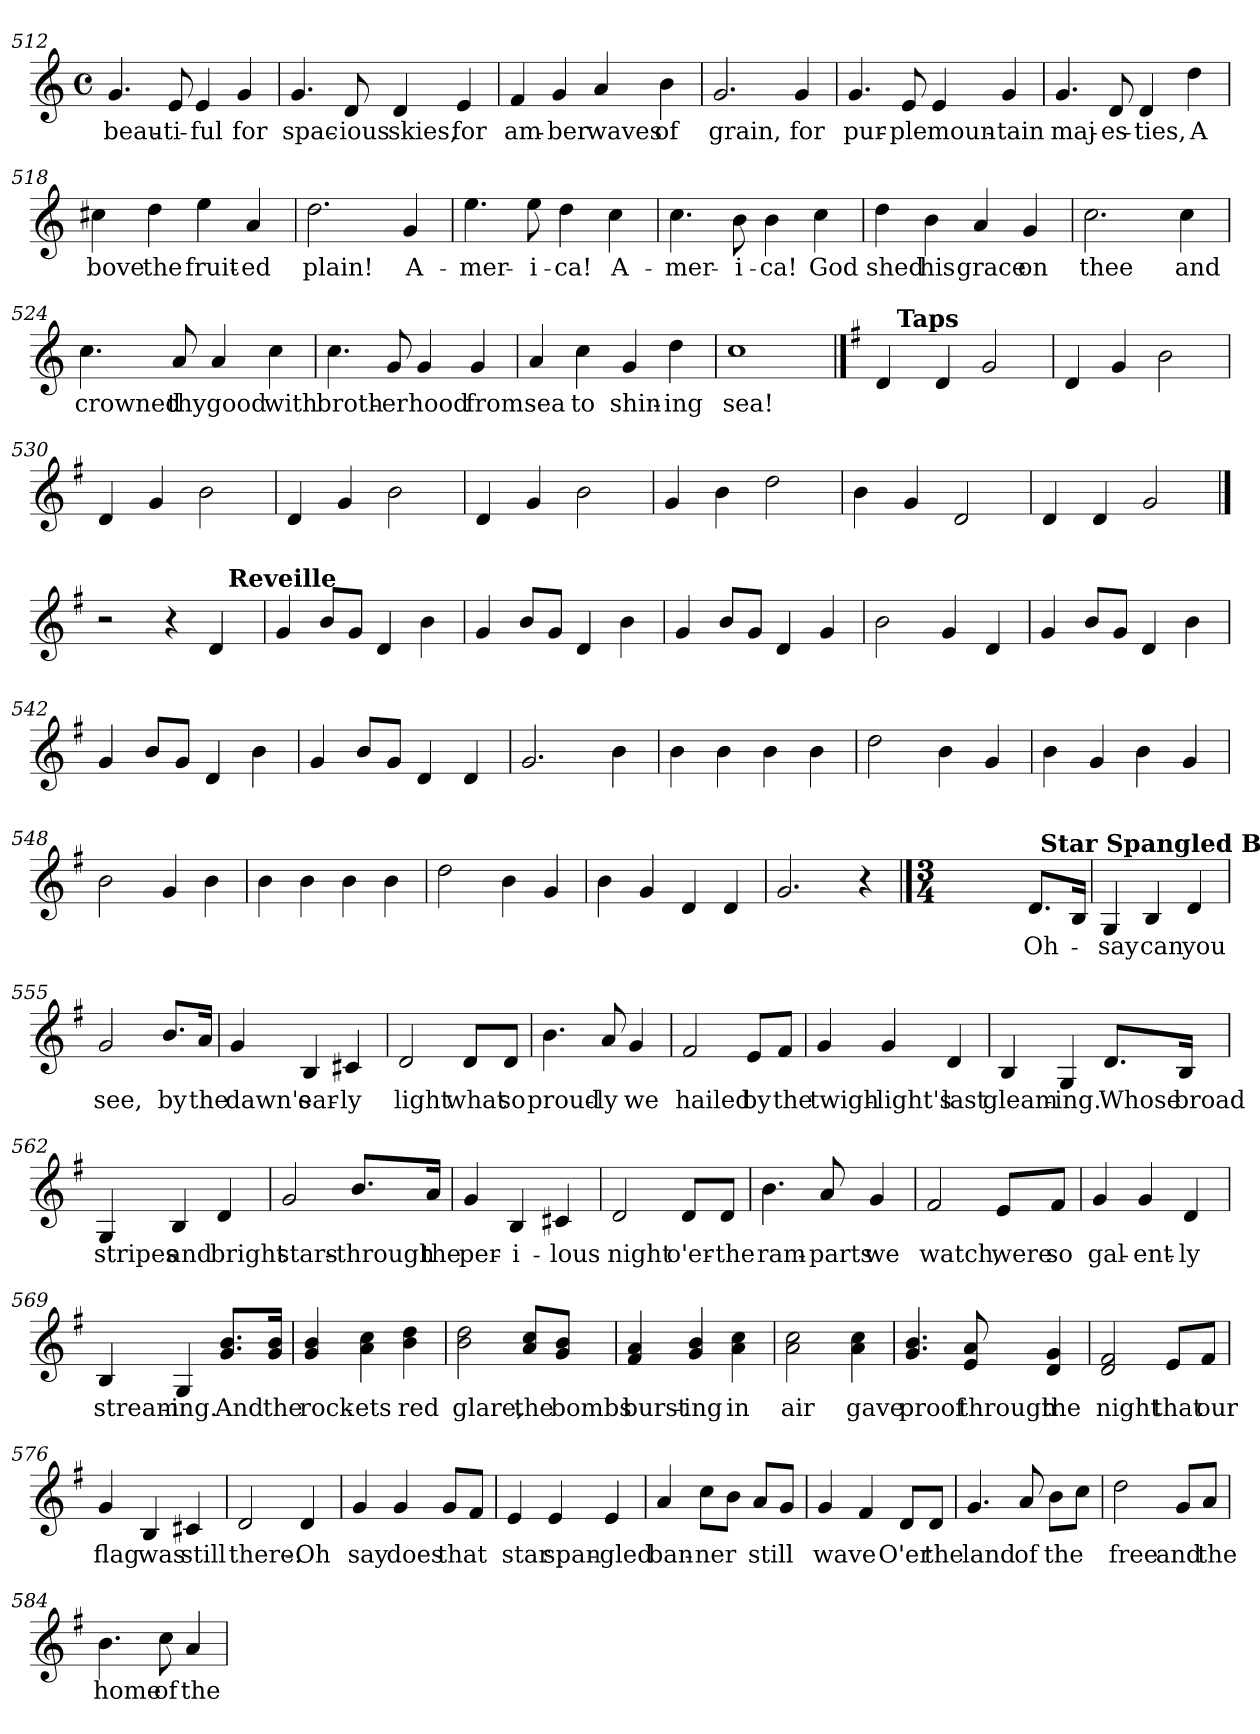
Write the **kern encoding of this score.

**kern	**text
*part1	*part1
*staff1	*staff1
*clefG2	*
*k[]	*
*C:	*
*M4/4	*
*met(c)	*
=512	=512
!	!LO:LY:b
4.g/	beau-
!	!LO:LY:b
8e/	-ti-
!	!LO:LY:b
4e/	-ful
!	!LO:LY:b
4g/	for
=513	=513
!	!LO:LY:b
4.g/	spac-
!	!LO:LY:b
8d/	-ious
!	!LO:LY:b
4d/	skies,
!	!LO:LY:b
4e/	for
=514	=514
!	!LO:LY:b
4f/	am-
!	!LO:LY:b
4g/	-ber
!	!LO:LY:b
4a/	waves
!	!LO:LY:b
4b\	of
=515	=515
!	!LO:LY:b
2.g/	grain,
!	!LO:LY:b
4g/	for
!!LO:LB:g=z
=516	=516
!	!LO:LY:b
4.g/	pur-
!	!LO:LY:b
8e/	-ple
!	!LO:LY:b
4e/	moun-
!	!LO:LY:b
4g/	-tain
=517	=517
!	!LO:LY:b
4.g/	maj-
!	!LO:LY:b
8d/	-es-
!	!LO:LY:b
4d/	-ties,
!	!LO:LY:b
4dd\	A
=518	=518
!	!LO:LY:b
4cc#X\	bove
!	!LO:LY:b
4dd\	the
!	!LO:LY:b
4ee\	fruit-
!	!LO:LY:b
4a/	-ed
=519	=519
!	!LO:LY:b
2.dd\	plain!
!	!LO:LY:b
4g/	A-
!!LO:LB:g=z
=520	=520
!	!LO:LY:b
4.ee\	-mer-
!	!LO:LY:b
8ee\	-i-
!	!LO:LY:b
4dd\	-ca!
!	!LO:LY:b
4cc\	A-
=521	=521
!	!LO:LY:b
4.cc\	-mer-
!	!LO:LY:b
8b\	-i-
!	!LO:LY:b
4b\	-ca!
!	!LO:LY:b
4cc\	God
=522	=522
!	!LO:LY:b
4dd\	shed
!	!LO:LY:b
4b\	his
!	!LO:LY:b
4a/	grace
!	!LO:LY:b
4g/	on
=523	=523
!	!LO:LY:b
2.cc\	thee
!	!LO:LY:b
4cc\	and
!!LO:LB:g=z
=524	=524
!	!LO:LY:b
4.cc\	crowned
!	!LO:LY:b
8a/	thy
!	!LO:LY:b
4a/	good
!	!LO:LY:b
4cc\	with
=525	=525
!	!LO:LY:b
4.cc\	broth-
!	!LO:LY:b
8g/	-er
!	!LO:LY:b
4g/	hood
!	!LO:LY:b
4g/	from
=526	=526
!	!LO:LY:b
4a/	sea
!	!LO:LY:b
4cc\	to
!	!LO:LY:b
4g/	shin-
!	!LO:LY:b
4dd\	-ing
=527	=527
!	!LO:LY:b
1cc	sea!
!!LO:LB:g=z
==528	==528
*k[f#]	*
*G:	*
*^	*
4d/	16ryy	.
!	!LO:TX:a:B:t=Taps	!
.	2...ryy	.
4d/	.	.
2g/	.	.
*v	*v	*
=529	=529
4d/	.
4g/	.
2b\	.
=530	=530
4d/	.
4g/	.
2b\	.
=531	=531
4d/	.
4g/	.
2b\	.
=532	=532
4d/	.
4g/	.
2b\	.
=533	=533
4g/	.
4b\	.
2dd\	.
=534	=534
4b\	.
4g/	.
2d/	.
=535	=535
4d/	.
4d/	.
2g/	.
!!LO:LB:g=z
==536	==536
*^	*
2r	2ryy	.
4r	4ryy	.
4d/	16ryy	.
!	!LO:TX:a:B:t=Reveille	!
.	8.ryy	.
*v	*v	*
=537	=537
4g/	.
8b/L	.
8g/J	.
4d/	.
4b\	.
=538	=538
4g/	.
8b/L	.
8g/J	.
4d/	.
4b\	.
=539	=539
4g/	.
8b/L	.
8g/J	.
4d/	.
4g/	.
=540	=540
2b\	.
4g/	.
4d/	.
=541	=541
4g/	.
8b/L	.
8g/J	.
4d/	.
4b\	.
=542	=542
4g/	.
8b/L	.
8g/J	.
4d/	.
4b\	.
=543	=543
4g/	.
8b/L	.
8g/J	.
4d/	.
4d/	.
!!LO:LB:g=z
=544	=544
2.g/	.
4b\	.
=545	=545
4b\	.
4b\	.
4b\	.
4b\	.
=546	=546
2dd\	.
4b\	.
4g/	.
=547	=547
4b\	.
4g/	.
4b\	.
4g/	.
=548	=548
2b\	.
4g/	.
4b\	.
=549	=549
4b\	.
4b\	.
4b\	.
4b\	.
=550	=550
2dd\	.
4b\	.
4g/	.
=551	=551
4b\	.
4g/	.
4d/	.
4d/	.
=552	=552
2.g/	.
4r	.
!!LO:PB:g=z
==553	==553
*M3/4	*
*^	*
4ryy	2ryy	.
4ryy	.	.
!	!	!LO:LY:b
8.d/L	32ryy	Oh-
!	!LO:TX:a:B:t=Star Spangled Banner	!
.	8..ryy	.
16B/Jk	.	.
=554	=554	=554
!	!	!LO:LY:b
*v	*v	*
4G/	-say
!	!LO:LY:b
4B/	can
!	!LO:LY:b
4d/	you
=555	=555
!	!LO:LY:b
2g/	see,
!	!LO:LY:b
8.b/L	by
!	!LO:LY:b
16a/Jk	the
=556	=556
!	!LO:LY:b
4g/	dawn's
!	!LO:LY:b
4B/	ear-
!	!LO:LY:b
4c#X/	-ly
=557	=557
!	!LO:LY:b
2d/	light
!	!LO:LY:b
8d/L	what
!	!LO:LY:b
8d/J	so
!!LO:LB:g=z
=558	=558
!	!LO:LY:b
4.b\	proud-
!	!LO:LY:b
8a/	-ly
!	!LO:LY:b
4g/	we
=559	=559
!	!LO:LY:b
2f#/	hailed
!	!LO:LY:b
8e/L	by
!	!LO:LY:b
8f#/J	the
=560	=560
!	!LO:LY:b
4g/	twigh-
!	!LO:LY:b
4g/	-light's
!	!LO:LY:b
4d/	last
=561	=561
!	!LO:LY:b
4B/	gleam-
!	!LO:LY:b
4G/	-ing.
!	!LO:LY:b
8.d/L	Whose
!	!LO:LY:b
16B/Jk	broad
!!LO:LB:g=z
=562	=562
!	!LO:LY:b
4G/	stripes
!	!LO:LY:b
4B/	and
!	!LO:LY:b
4d/	bright
=563	=563
!	!LO:LY:b
2g/	stars-
!	!LO:LY:b
8.b/L	-through
!	!LO:LY:b
16a/Jk	the
=564	=564
!	!LO:LY:b
4g/	per-
!	!LO:LY:b
4B/	-i-
!	!LO:LY:b
4c#X/	-lous
=565	=565
!	!LO:LY:b
2d/	night
!	!LO:LY:b
8d/L	o'er-
!	!LO:LY:b
8d/J	-the
!!LO:LB:g=z
=566	=566
!	!LO:LY:b
4.b\	ram-
!	!LO:LY:b
8a/	-parts
!	!LO:LY:b
4g/	we
=567	=567
!	!LO:LY:b
2f#/	watch,
!	!LO:LY:b
8e/L	were
!	!LO:LY:b
8f#/J	so
=568	=568
!	!LO:LY:b
4g/	gal-
!	!LO:LY:b
4g/	-ent-
!	!LO:LY:b
4d/	-ly
=569	=569
!	!LO:LY:b
4B/	stream-
!	!LO:LY:b
4G/	-ing.
!	!LO:LY:b
8.g/ 8.b/L	And
!	!LO:LY:b
16g/ 16b/Jk	the
!!LO:LB:g=z
=570	=570
!	!LO:LY:b
4g/ 4b/	rock-
!	!LO:LY:b
4a\ 4cc\	-ets
!	!LO:LY:b
4b\ 4dd\	red
=571	=571
!	!LO:LY:b
2b\ 2dd\	glare,
!	!LO:LY:b
8a/ 8cc/L	the
!	!LO:LY:b
8g/ 8b/J	bombs
=572	=572
!	!LO:LY:b
4f#/ 4a/	burst-
!	!LO:LY:b
4g/ 4b/	-ing
!	!LO:LY:b
4a\ 4cc\	in
=573	=573
!	!LO:LY:b
2a\ 2cc\	air
!	!LO:LY:b
4a\ 4cc\	gave
=574	=574
!	!LO:LY:b
4.g/ 4.b/	proof
!	!LO:LY:b
8e/ 8a/	through
!	!LO:LY:b
4d/ 4g/	the
=575	=575
!	!LO:LY:b
2d/ 2f#/	night
!	!LO:LY:b
8e/L	that
!	!LO:LY:b
8f#/J	our
=576	=576
!	!LO:LY:b
4g/	flag
!	!LO:LY:b
4B/	was
!	!LO:LY:b
4c#X/	still
=577	=577
!	!LO:LY:b
2d/	there.-
!	!LO:LY:b
4d/	-Oh
!!LO:LB:g=z
=578	=578
!	!LO:LY:b
4g/	say
!	!LO:LY:b
4g/	does
!	!LO:LY:b
8g/L	that
8f#/J	.
=579	=579
!	!LO:LY:b
4e/	star
!	!LO:LY:b
4e/	span-
!	!LO:LY:b
4e/	-gled
=580	=580
!	!LO:LY:b
4a/	ban-
!	!LO:LY:b
8cc\L	-ner
8b\J	.
!	!LO:LY:b
8a/L	still
8g/J	.
=581	=581
!	!LO:LY:b
4g/	wave
4f#/	.
!	!LO:LY:b
8d/L	O'er
!	!LO:LY:b
8d/J	the
=582	=582
!	!LO:LY:b
4.g/	land
!	!LO:LY:b
8a/	of
!	!LO:LY:b
8b\L	the
8cc\J	.
=583	=583
!	!LO:LY:b
2dd\	free
!	!LO:LY:b
8g/L	and
!	!LO:LY:b
8a/J	the
=584	=584
!	!LO:LY:b
4.b\	home
!	!LO:LY:b
8cc\	of
!	!LO:LY:b
4a/	the
=	=
*-	*-
